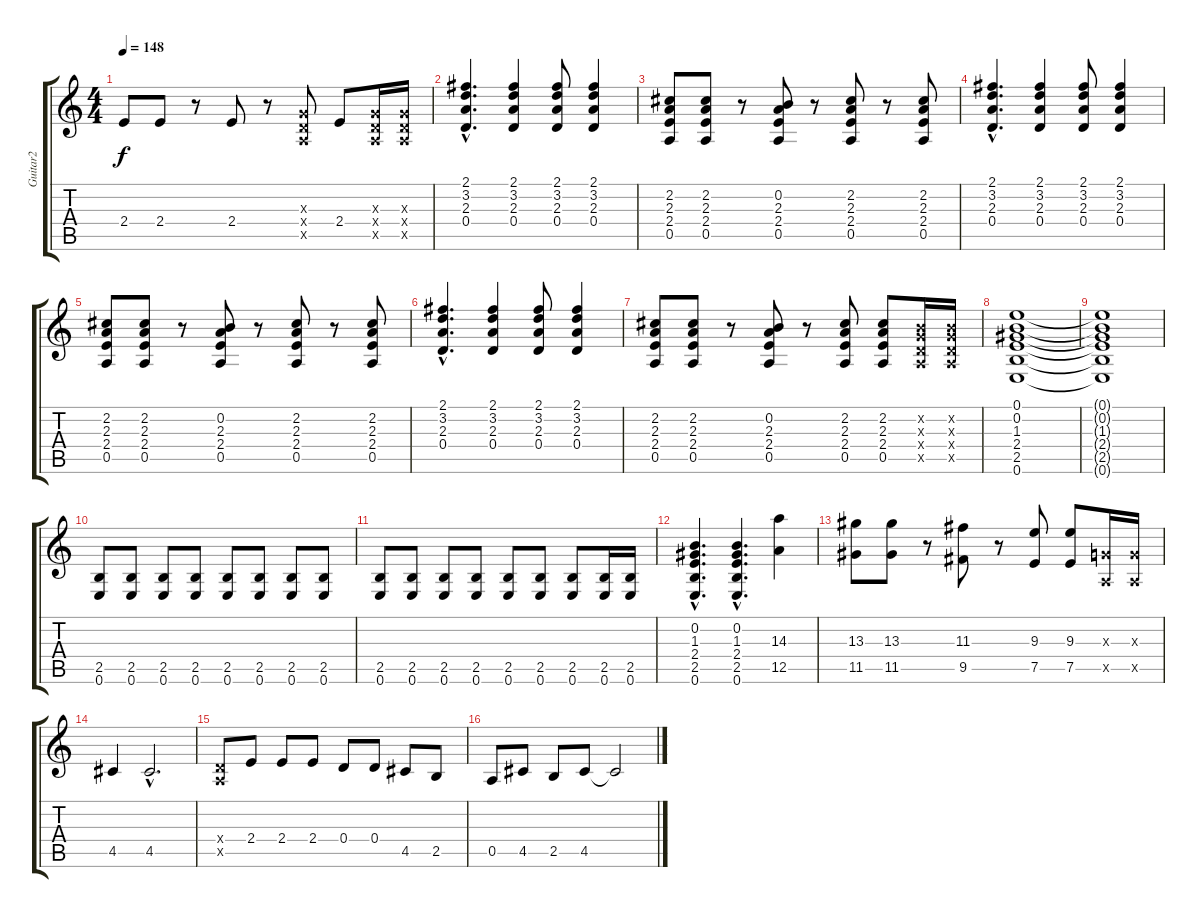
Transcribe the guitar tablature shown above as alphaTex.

\track ("Guitar2" "Guitar2") {instrument distortionguitar}
\staff {score tabs}
\tuning (E4 B3 G3 D3 A2 E2) {hide}
\ts (4 4)
\tempo 148
\clef g2
\ks c
2.4.8{dy f} 2.4.8 r.8 2.4.8 r.8 (0.3{x} 0.4{x} 0.5{x}).8 2.4.8 (0.3{x} 0.4{x} 0.5{x}).16 (0.3{x} 0.4{x} 0.5{x}).16 |
(2.1{hac} 3.2{hac} 2.3{hac} 0.4{hac}).4{d} (2.1 3.2 2.3 0.4).4 (2.1 3.2 2.3 0.4).8 (2.1 3.2 2.3 0.4).4 |
(2.2 2.3 2.4 0.5).8 (2.2 2.3 2.4 0.5).8 r.8 (0.2 2.3 2.4 0.5).8 r.8 (2.2 2.3 2.4 0.5).8 r.8 (2.2 2.3 2.4 0.5).8 |
(2.1{hac} 3.2{hac} 2.3{hac} 0.4{hac}).4{d} (2.1 3.2 2.3 0.4).4 (2.1 3.2 2.3 0.4).8 (2.1 3.2 2.3 0.4).4 |
(2.2 2.3 2.4 0.5).8 (2.2 2.3 2.4 0.5).8 r.8 (0.2 2.3 2.4 0.5).8 r.8 (2.2 2.3 2.4 0.5).8 r.8 (2.2 2.3 2.4 0.5).8 |
(2.1{hac} 3.2{hac} 2.3{hac} 0.4{hac}).4{d} (2.1 3.2 2.3 0.4).4 (2.1 3.2 2.3 0.4).8 (2.1 3.2 2.3 0.4).4 |
(2.2 2.3 2.4 0.5).8 (2.2 2.3 2.4 0.5).8 r.8 (0.2 2.3 2.4 0.5).8 r.8 (2.2 2.3 2.4 0.5).8 (2.2 2.3 2.4 0.5).8 (0.2{x} 0.3{x} 0.4{x} 0.5{x}).16 (0.2{x} 0.3{x} 0.4{x} 0.5{x}).16 |
(0.1 0.2 1.3 2.4 2.5 0.6).1 |
(0.1{t} 0.2{t} 1.3{t} 2.4{t} 2.5{t} 0.6{t}).1 |
(2.5 0.6).8 (2.5 0.6).8 (2.5 0.6).8 (2.5 0.6).8 (2.5 0.6).8 (2.5 0.6).8 (2.5 0.6).8 (2.5 0.6).8 |
(2.5 0.6).8 (2.5 0.6).8 (2.5 0.6).8 (2.5 0.6).8 (2.5 0.6).8 (2.5 0.6).8 (2.5 0.6).8 (2.5 0.6).16 (2.5 0.6).16 |
(0.2{hac} 1.3{hac} 2.4{hac} 2.5{hac} 0.6{hac}).4{d} (0.2{hac} 1.3{hac} 2.4{hac} 2.5{hac} 0.6{hac}).4{d} (14.3 12.5).4 |
(13.3 11.5).8 (13.3 11.5).8 r.8 (11.3 9.5).8 r.8 (9.3 7.5).8 (9.3 7.5).8 (0.3{x} 0.5{x}).16 (0.3{x} 0.5{x}).16 |
4.5.4 4.5{hac}.2{d} |
(0.4{x} 0.5{x}).8 2.4.8 2.4.8 2.4.8 0.4.8 0.4.8 4.5.8 2.5.8 |
0.5.8 4.5.8 2.5.8 4.5.8 4.5{t}.2
